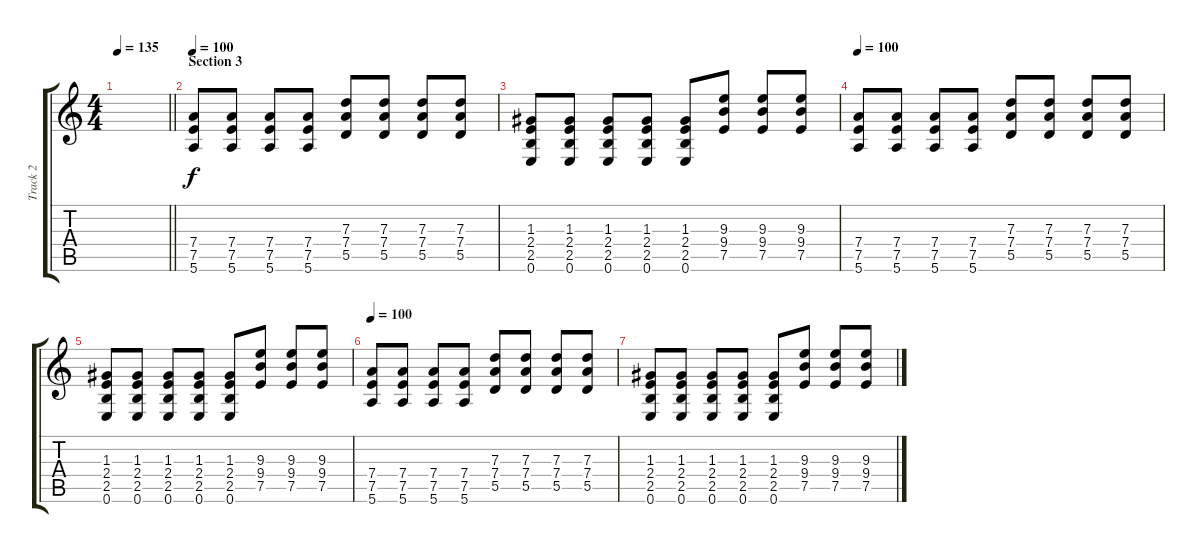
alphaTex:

\track ("Track 2" "Track 2") {instrument acousticguitarsteel}
\staff {score tabs}
\tuning (E4 B3 G3 D3 A2 E2) {hide}
\ts (4 4)
\tempo 135
\clef g2
\barLineRight lightlight
\ks c
|
\section ("" "Section 3")
\tempo 100
(7.4 7.5 5.6).8{instrument overdrivenguitar} (7.4 7.5 5.6).8 (7.4 7.5 5.6).8 (7.4 7.5 5.6).8 (7.3 7.4 5.5).8 (7.3 7.4 5.5).8 (7.3 7.4 5.5).8 (7.3 7.4 5.5).8 |
(1.3 2.4 2.5 0.6).8 (1.3 2.4 2.5 0.6).8 (1.3 2.4 2.5 0.6).8 (1.3 2.4 2.5 0.6).8 (1.3 2.4 2.5 0.6).8 (9.3 9.4 7.5).8 (9.3 9.4 7.5).8 (9.3 9.4 7.5).8 |
\tempo 100
(7.4 7.5 5.6).8{instrument overdrivenguitar} (7.4 7.5 5.6).8 (7.4 7.5 5.6).8 (7.4 7.5 5.6).8 (7.3 7.4 5.5).8 (7.3 7.4 5.5).8 (7.3 7.4 5.5).8 (7.3 7.4 5.5).8 |
(1.3 2.4 2.5 0.6).8 (1.3 2.4 2.5 0.6).8 (1.3 2.4 2.5 0.6).8 (1.3 2.4 2.5 0.6).8 (1.3 2.4 2.5 0.6).8 (9.3 9.4 7.5).8 (9.3 9.4 7.5).8 (9.3 9.4 7.5).8 |
\tempo 100
(7.4 7.5 5.6).8{instrument overdrivenguitar} (7.4 7.5 5.6).8 (7.4 7.5 5.6).8 (7.4 7.5 5.6).8 (7.3 7.4 5.5).8 (7.3 7.4 5.5).8 (7.3 7.4 5.5).8 (7.3 7.4 5.5).8 |
(1.3 2.4 2.5 0.6).8 (1.3 2.4 2.5 0.6).8 (1.3 2.4 2.5 0.6).8 (1.3 2.4 2.5 0.6).8 (1.3 2.4 2.5 0.6).8 (9.3 9.4 7.5).8 (9.3 9.4 7.5).8 (9.3 9.4 7.5).8
